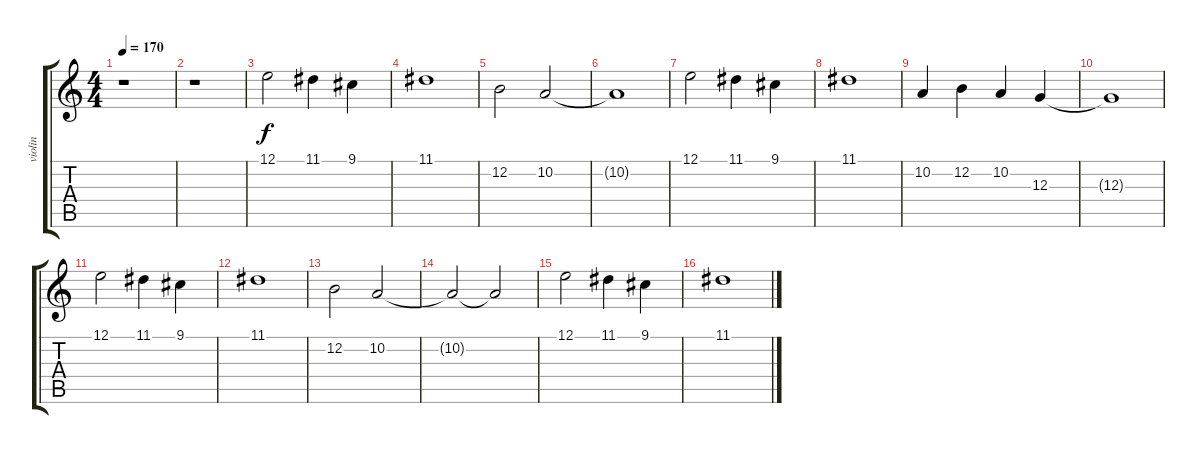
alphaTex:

\track ("violin" "violin") {instrument violin}
\staff {score tabs}
\tuning (E4 B3 G3 D3 A2 E2) {hide}
\ts (4 4)
\tempo 170
\clef g2
\ks c
r.1{dy f} |
r.1 |
12.1.2 11.1.4 9.1.4 |
11.1.1 |
12.2.2 10.2.2 |
10.2{t}.1 |
12.1.2 11.1.4 9.1.4 |
11.1.1 |
10.2.4 12.2.4 10.2.4 12.3.4 |
12.3{t}.1 |
12.1.2 11.1.4 9.1.4 |
11.1.1 |
12.2.2 10.2.2 |
10.2{t}.2 10.2{t}.2 |
12.1.2 11.1.4 9.1.4 |
11.1.1
